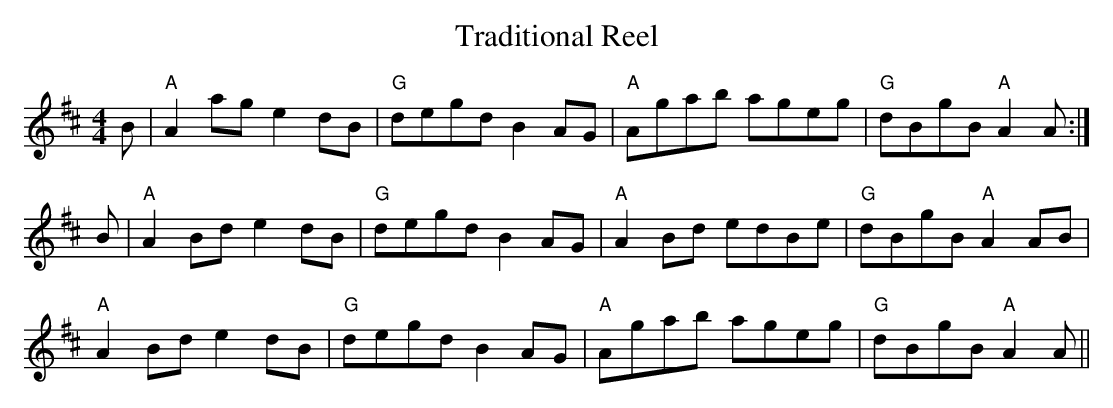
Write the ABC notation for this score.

X:1
T:Traditional Reel
M:4/4
L:1/8
K:A mix
B|"A"A2 ag e2 dB|"G"degd B2 AG|"A"Agab ageg|"G"dBgB "A"A2A:|!
B|"A"A2 Bd e2 dB|"G"degd B2AG|"A"A2 Bd edBe|"G"dBgB "A"A2AB|!
"A"A2 Bd e2 dB|"G"degd B2AG|"A"Agab ageg|"G"dBgB "A"A2A||
